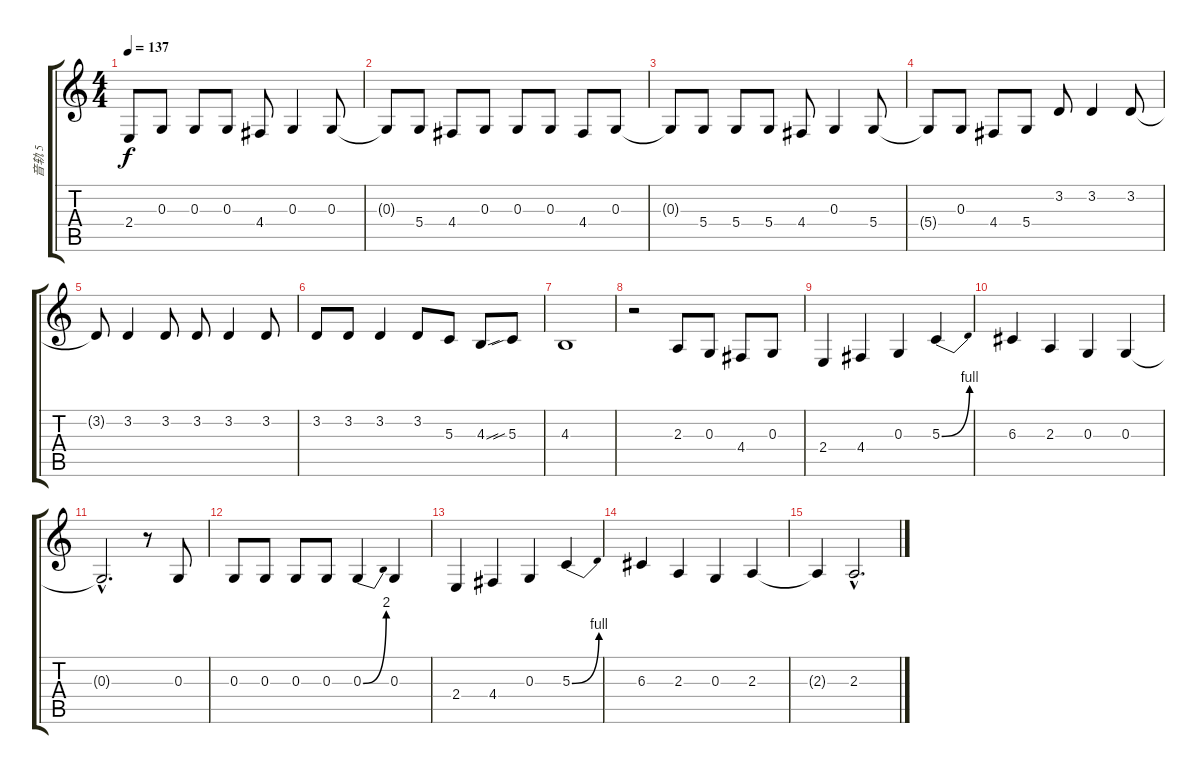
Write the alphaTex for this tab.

\track ("音轨 5" "音轨 5") {instrument fiddle}
\staff {score tabs}
\tuning (E4 B3 G3 D3 A2 E2) {hide}
\ts (4 4)
\tempo 137
\clef g2
\ks c
2.4.8{dy f} 0.3.8 0.3.8 0.3.8 4.4.8 0.3.4 0.3.8 |
0.3{t}.8 5.4.8 4.4.8 0.3.8 0.3.8 0.3.8 4.4.8 0.3.8 |
0.3{t}.8 5.4.8 5.4.8 5.4.8 4.4.8 0.3.4 5.4.8 |
5.4{t}.8 0.3.8 4.4.8 5.4.8 3.2.8 3.2.4 3.2.8 |
3.2{t}.8 3.2.4 3.2.8 3.2.8 3.2.4 3.2.8 |
3.2.8 3.2.8 3.2.4 3.2.8 5.3.8 4.3{sou}.8 5.3{sib}.8 |
4.3.1 |
r.2 2.3.8 0.3.8 4.4.8 0.3.8 |
2.4.4 4.4.4 0.3.4 5.3{be (bend 0 0 60 4)}.4 |
6.3.4 2.3.4 0.3.4 0.3.4 |
0.3{hac t}.2{d} r.8 0.3.8 |
0.3.8 0.3.8 0.3.8 0.3.8 0.3{be (bend 0 0 60 8)}.4 0.3.4 |
2.4.4 4.4.4 0.3.4 5.3{be (bend 0 0 60 4)}.4 |
6.3.4 2.3.4 0.3.4 2.3.4 |
2.3{t}.4 2.3{hac}.2{d}
